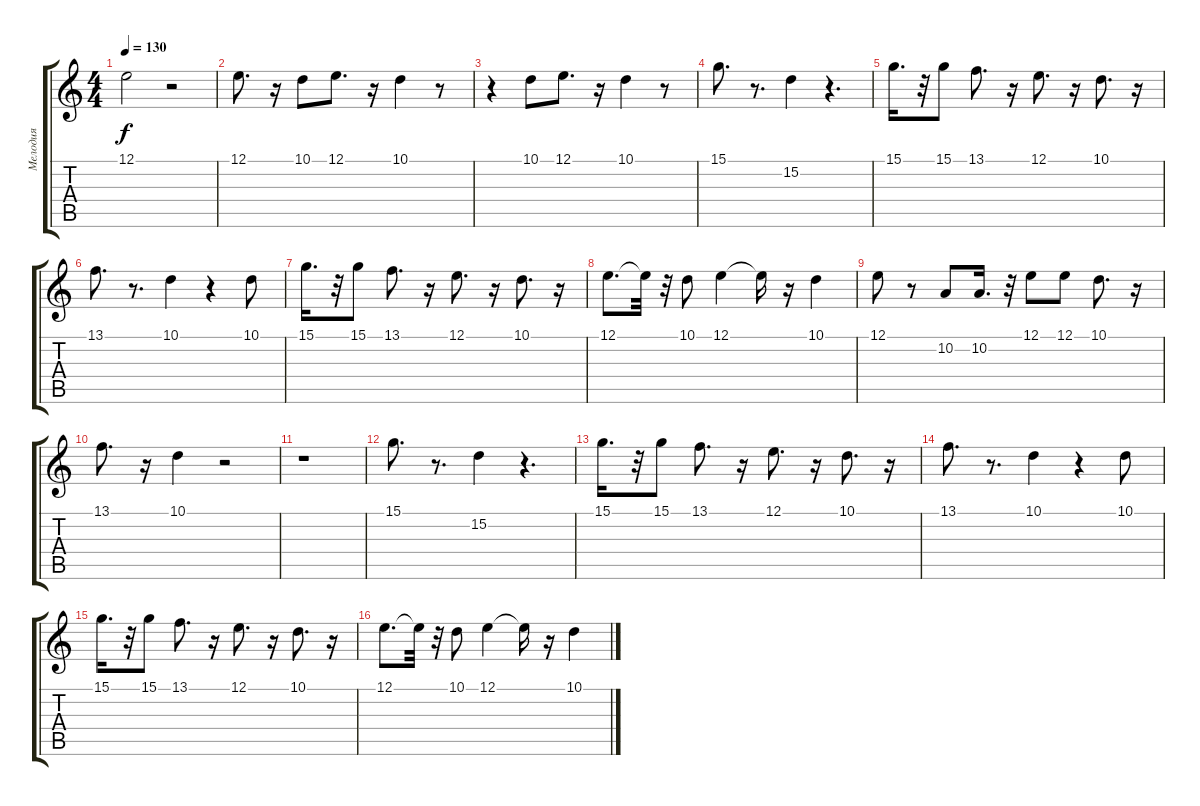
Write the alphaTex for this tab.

\track ("Мелодия" "Мелодия") {instrument lead3calliope}
\staff {score tabs}
\tuning (E4 B3 G3 D3 A2 E2) {hide}
\ts (4 4)
\tempo 130
\clef g2
\ks c
12.1.2{dy f} r.2 |
12.1.8{d} r.16 10.1.8 12.1.8{d} r.16 10.1.4 r.8 |
r.4 10.1.8 12.1.8{d} r.16 10.1.4 r.8 |
15.1.8{d} r.8{d} 15.2.4 r.4{d} |
15.1.16{d} r.32 15.1.8 13.1.8{d} r.16 12.1.8{d} r.16 10.1.8{d} r.16 |
13.1.8{d} r.8{d} 10.1.4 r.4 10.1.8 |
15.1.16{d} r.32 15.1.8 13.1.8{d} r.16 12.1.8{d} r.16 10.1.8{d} r.16 |
12.1.8{d} 12.1{t}.32 r.32 10.1.8 12.1.4 12.1{t}.16 r.16 10.1.4 |
12.1.8 r.8 10.2.8 10.2.16{d} r.32 12.1.8 12.1.8 10.1.8{d} r.16 |
13.1.8{d} r.16 10.1.4 r.2 |
r.1 |
15.1.8{d} r.8{d} 15.2.4 r.4{d} |
15.1.16{d} r.32 15.1.8 13.1.8{d} r.16 12.1.8{d} r.16 10.1.8{d} r.16 |
13.1.8{d} r.8{d} 10.1.4 r.4 10.1.8 |
15.1.16{d} r.32 15.1.8 13.1.8{d} r.16 12.1.8{d} r.16 10.1.8{d} r.16 |
12.1.8{d} 12.1{t}.32 r.32 10.1.8 12.1.4 12.1{t}.16 r.16 10.1.4
